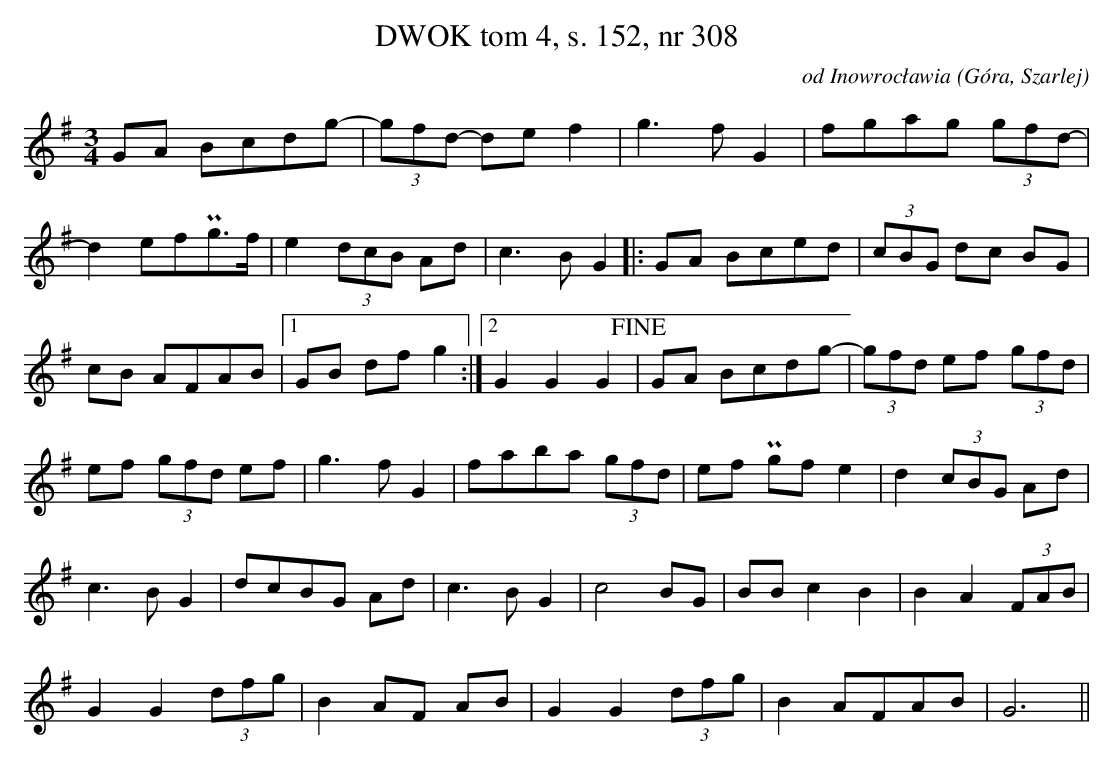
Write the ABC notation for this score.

X:1
T: DWOK tom 4, s. 152, nr 308
O: od Inowrocławia (Góra, Szarlej)
L: 1/16
M: 3/4
K: G
G2A2 B2c2d2g2-|(3g2f2d2- d2e2 f4 | g6 f2 G4 | f2g2a2g2 (3g2f2d2- |
d4 e2f2Pg3f | e4 (3d2c2B2 A2d2 | c6 B2 G4 |: G2A2 B2c2e2d2 | (3c2B2G2 d2c2 B2G2 |
c2B2 A2F2A2B2 |[1 G2B2 d2f2g4 :|[2 G4 G4 G4 !fine!| G2A2 B2c2d2g2- |(3g2f2d2 e2f2 (3g2f2d2 |
e2f2 (3g2f2d2 e2f2 | g6 f2 G4 | f2a2b2a2 (3g2f2d2 | e2f2 Pg2f2 e4 | d4 (3c2B2G2 A2d2 |
c6 B2 G4 | d2c2B2G2 A2d2 | c6 B2 G4 | c8 B2G2 | B2B2 c4 B4 | B4 A4 (3F2A2B2 |
G4G4 (3d2f2g2 | B4 A2F2 A2B2 | G4 G4 (3d2f2g2 | B4 A2F2A2B2 | G12 ||
